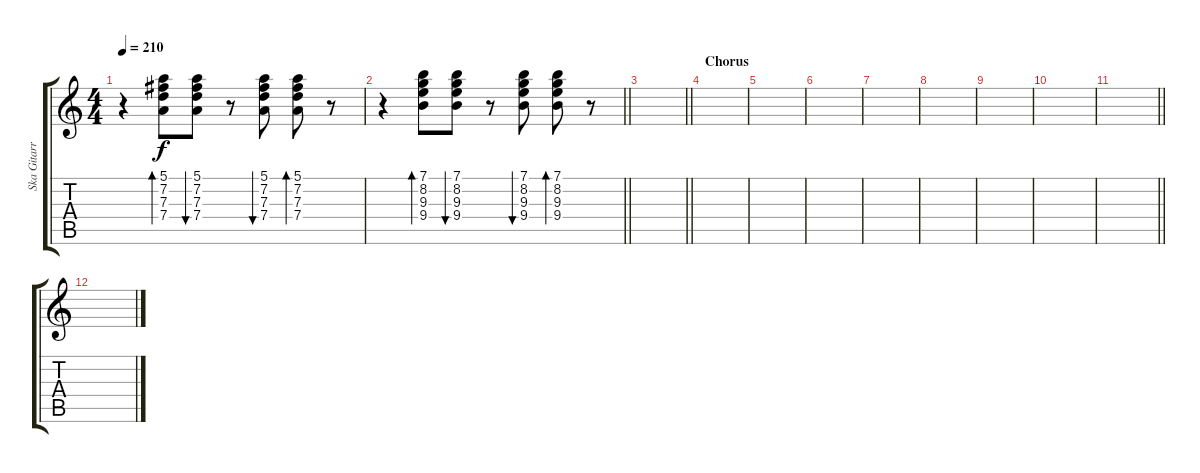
\track ("Ska Gitarre" "Ska Gitarr") {instrument electricguitarclean}
\staff {score tabs}
\tuning (E4 B3 G3 D3 A2 E2) {hide}
\ts (4 4)
\tempo 210
\clef g2
\ks c
r.4{dy f} (5.1 7.2 7.3 7.4).8{bd 60} (5.1 7.2 7.3 7.4).8{bu 60} r.8 (5.1 7.2 7.3 7.4).8{bu 60} (5.1 7.2 7.3 7.4).8{bd 60} r.8 |
\barLineRight lightlight
r.4 (7.1 8.2 9.3 9.4).8{bd 60} (7.1 8.2 9.3 9.4).8{bu 60} r.8 (7.1 8.2 9.3 9.4).8{bu 60} (7.1 8.2 9.3 9.4).8{bd 60} r.8 |
\barLineRight lightlight
|
\section ("" "Chorus")
|
|
|
|
|
|
|
\barLineRight lightlight
|
\section ("" "")
